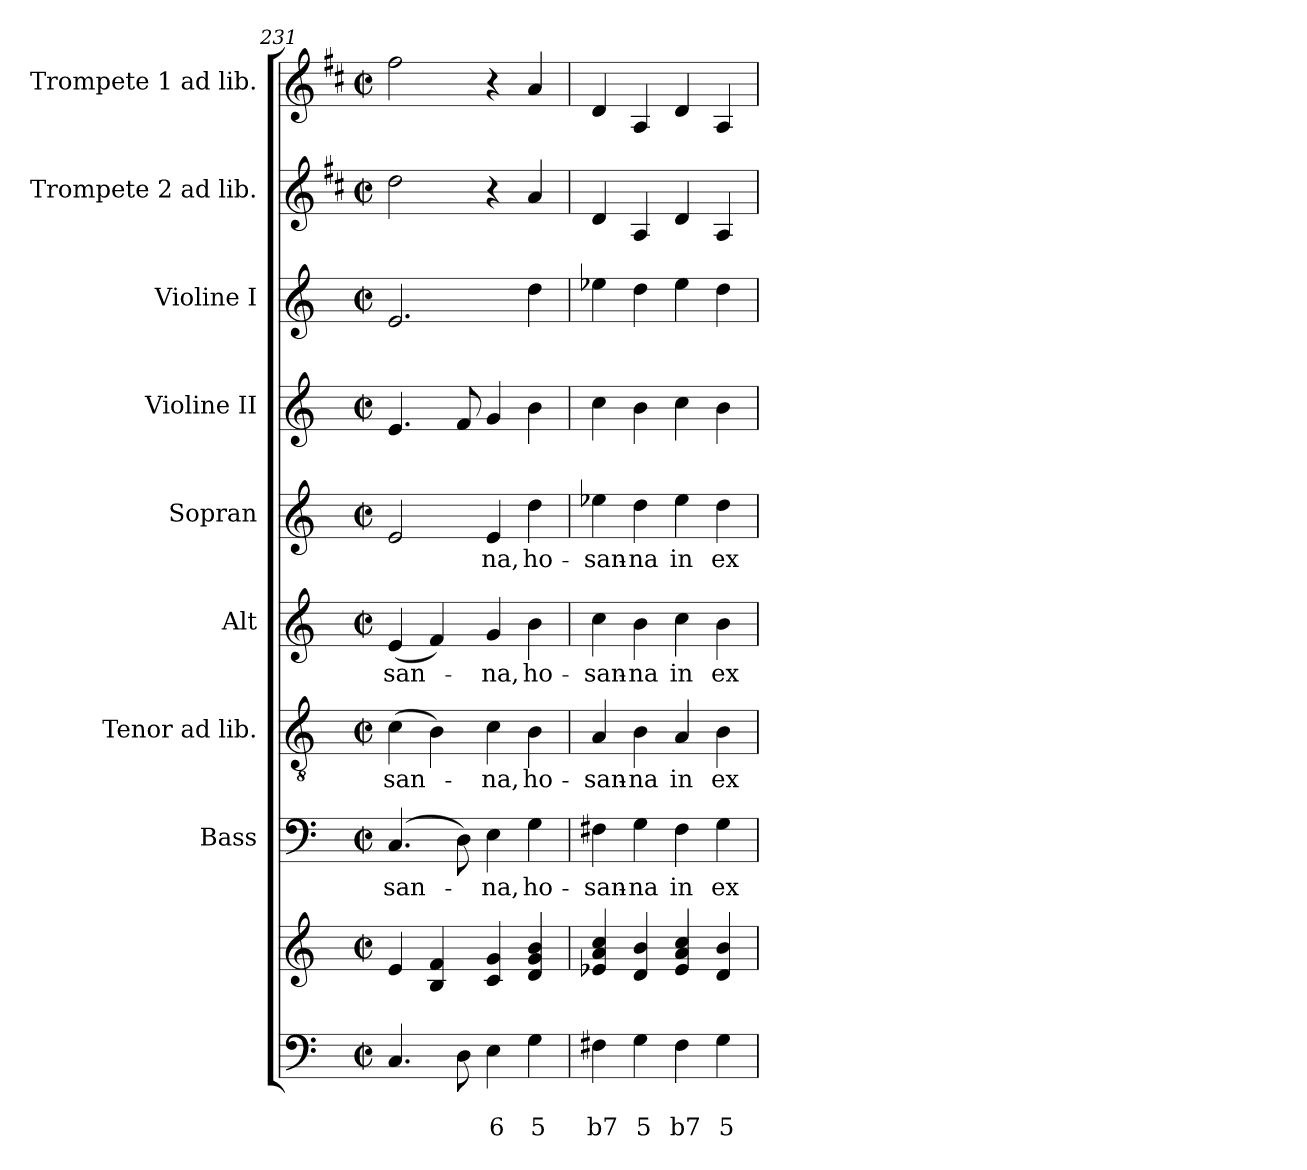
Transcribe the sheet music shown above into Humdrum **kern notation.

**kern	**text	**text	**kern	**kern	**text	**kern	**text	**kern	**text	**kern	**text	**kern	**kern	**kern	**kern
*part9	*part9	*part9	*part9	*part8	*part8	*part7	*part7	*part6	*part6	*part5	*part5	*part4	*part3	*part2	*part1
*staff10	*staff10	*staff10	*staff9	*staff8	*staff8	*staff7	*staff7	*staff6	*staff6	*staff5	*staff5	*staff4	*staff3	*staff2	*staff1
*	*	*	*	*I"Bass	*	*I"Tenor ad lib.	*	*I"Alt	*	*I"Sopran	*	*I"Violine II	*I"Violine I	*I"Trompete 2 ad lib.	*I"Trompete 1 ad lib.
*	*	*	*	*I'B.	*	*I'T.	*	*I'A.	*	*I'S.	*	*I'Vl. II	*I'Vl. I	*I'Trp. 2	*I'Trp. 1
*clefF4	*	*	*clefG2	*clefF4	*	*clefGv2	*	*clefG2	*	*clefG2	*	*clefG2	*clefG2	*clefG2	*clefG2
*	*	*	*	*	*	*	*	*	*	*	*	*	*	*ITrd1c2	*ITrd1c2
*k[]	*	*	*k[]	*k[]	*	*k[]	*	*k[]	*	*k[]	*	*k[]	*k[]	*k[]	*k[]
*C:	*	*	*C:	*C:	*	*C:	*	*C:	*	*C:	*	*C:	*C:	*C:	*C:
*M2/2	*	*	*M2/2	*M2/2	*	*M2/2	*	*M2/2	*	*M2/2	*	*M2/2	*M2/2	*M2/2	*M2/2
*met(c|)	*	*	*met(c|)	*met(c|)	*	*met(c|)	*	*met(c|)	*	*met(c|)	*	*met(c|)	*met(c|)	*met(c|)	*met(c|)
=231	=231	=231	=231	=231	=231	=231	=231	=231	=231	=231	=231	=231	=231	=231	=231
!	!	!	!	!	!LO:LY:b	!	!LO:LY:b	!	!LO:LY:b	!	!	!	!	!	!
4.C/	.	.	4e/	(4.C/	-san-	(>4c\	-san-	(<4e/	-san-	2e/	.	4.e/	2.e/	2cc\	2ee\
.	.	.	4B/ 4f/	.	.	4B\)	.	4f/)	.	.	.	.	.	.	.
8D\	.	.	.	8D\)	.	.	.	.	.	.	.	8f/	.	.	.
!	!	!LO:LY:b	!	!	!LO:LY:b	!	!LO:LY:b	!	!LO:LY:b	!	!LO:LY:b	!	!	!	!
4E\	.	6	4c/ 4g/	4E\	-na,	4c\	-na,	4g/	-na,	4e/	-na,	4g/	.	4r	4r
!	!	!LO:LY:b	!	!	!LO:LY:b	!	!LO:LY:b	!	!LO:LY:b	!	!LO:LY:b	!	!	!	!
4G\	.	5	4d/ 4g/ 4b/	4G\	ho-	4B\	ho-	4b\	ho-	4dd\	ho-	4b\	4dd\	4g/	4g/
=232	=232	=232	=232	=232	=232	=232	=232	=232	=232	=232	=232	=232	=232	=232	=232
!	!	!LO:LY:b	!	!	!LO:LY:b	!	!LO:LY:b	!	!LO:LY:b	!	!LO:LY:b	!	!	!	!
4F#X\	.	b7	4e-X/ 4a/ 4cc/	4F#X\	-san-	4A/	-san-	4cc\	-san-	4ee-X\	-san-	4cc\	4ee-X\	4c/	4c/
!	!	!LO:LY:b	!	!	!LO:LY:b	!	!LO:LY:b	!	!LO:LY:b	!	!LO:LY:b	!	!	!	!
4G\	.	5	4d/ 4b/	4G\	-na	4B\	-na	4b\	-na	4dd\	-na	4b\	4dd\	4G/	4G/
!	!	!LO:LY:b	!	!	!LO:LY:b	!	!LO:LY:b	!	!LO:LY:b	!	!LO:LY:b	!	!	!	!
4F#\	.	b7	4e-/ 4a/ 4cc/	4F#\	in	4A/	in	4cc\	in	4ee-\	in	4cc\	4ee-\	4c/	4c/
!	!	!LO:LY:b	!	!	!LO:LY:b	!	!LO:LY:b	!	!LO:LY:b	!	!LO:LY:b	!	!	!	!
4G\	.	5	4d/ 4b/	4G\	ex-	4B\	ex-	4b\	ex-	4dd\	ex-	4b\	4dd\	4G/	4G/
=	=	=	=	=	=	=	=	=	=	=	=	=	=	=	=
*-	*-	*-	*-	*-	*-	*-	*-	*-	*-	*-	*-	*-	*-	*-	*-
